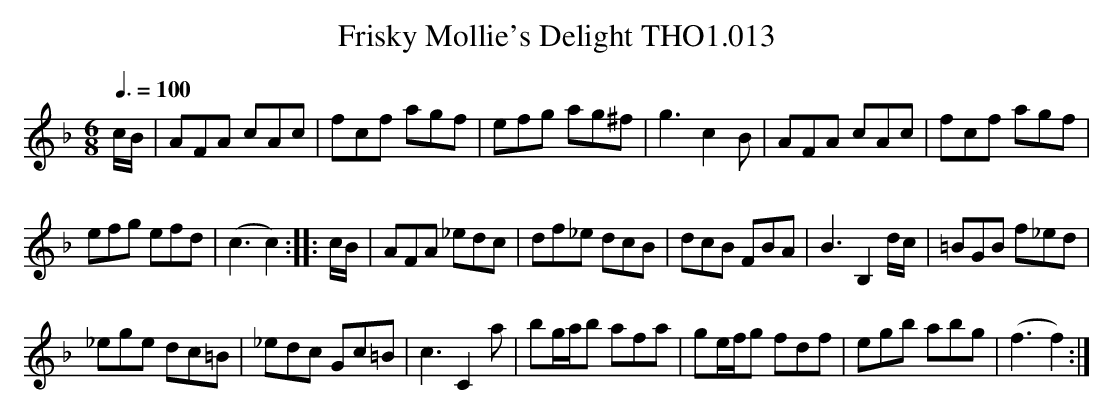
X:1
T:Frisky Mollie's Delight THO1.013
M:6/8
L:1/8
Q:3/8=100
K:F
c/B/|AFA cAc|fcf agf|efg ag^f|\
g3 c2 B|AFA cAc|fcf agf|
efg efd|(c3c2)::c/B/|AFA _edc|df_e dcB|\
dcB FBA|B3 B,2 d/c/|=BGB f_ed|
_ege dc=B|_edc Gc=B|c3 C2 a|\
bg/a/b afa|ge/f/g fdf|egb abg|(f3 f2):|
